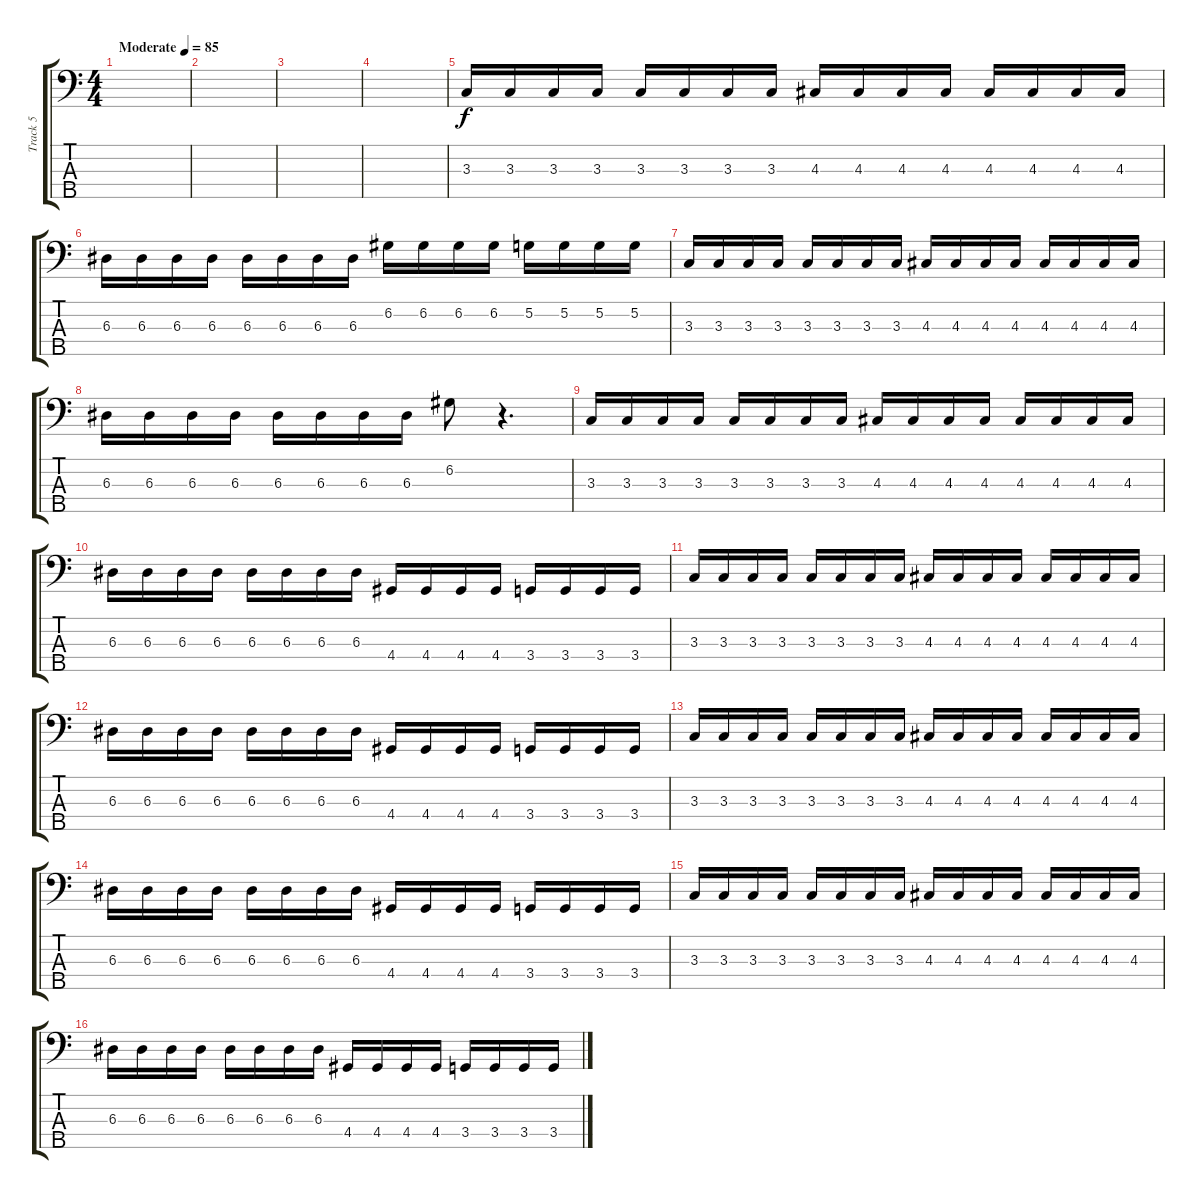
\track ("Track 5" "Track 5") {instrument electricbassfinger bank 255}
\staff {score tabs}
\tuning (G2 D2 A1 E1 B0) {hide}
\ts (4 4)
\tempo (85 "Moderate")
\clef f4
\ks c
|
|
|
|
3.3.16 3.3.16 3.3.16 3.3.16 3.3.16 3.3.16 3.3.16 3.3.16 4.3.16 4.3.16 4.3.16 4.3.16 4.3.16 4.3.16 4.3.16 4.3.16 |
6.3.16 6.3.16 6.3.16 6.3.16 6.3.16 6.3.16 6.3.16 6.3.16 6.2.16 6.2.16 6.2.16 6.2.16 5.2.16 5.2.16 5.2.16 5.2.16 |
3.3.16 3.3.16 3.3.16 3.3.16 3.3.16 3.3.16 3.3.16 3.3.16 4.3.16 4.3.16 4.3.16 4.3.16 4.3.16 4.3.16 4.3.16 4.3.16 |
6.3.16 6.3.16 6.3.16 6.3.16 6.3.16 6.3.16 6.3.16 6.3.16 6.2.8 r.4{d} |
3.3.16 3.3.16 3.3.16 3.3.16 3.3.16 3.3.16 3.3.16 3.3.16 4.3.16 4.3.16 4.3.16 4.3.16 4.3.16 4.3.16 4.3.16 4.3.16 |
6.3.16 6.3.16 6.3.16 6.3.16 6.3.16 6.3.16 6.3.16 6.3.16 4.4.16 4.4.16 4.4.16 4.4.16 3.4.16 3.4.16 3.4.16 3.4.16 |
3.3.16 3.3.16 3.3.16 3.3.16 3.3.16 3.3.16 3.3.16 3.3.16 4.3.16 4.3.16 4.3.16 4.3.16 4.3.16 4.3.16 4.3.16 4.3.16 |
6.3.16 6.3.16 6.3.16 6.3.16 6.3.16 6.3.16 6.3.16 6.3.16 4.4.16 4.4.16 4.4.16 4.4.16 3.4.16 3.4.16 3.4.16 3.4.16 |
3.3.16 3.3.16 3.3.16 3.3.16 3.3.16 3.3.16 3.3.16 3.3.16 4.3.16 4.3.16 4.3.16 4.3.16 4.3.16 4.3.16 4.3.16 4.3.16 |
6.3.16 6.3.16 6.3.16 6.3.16 6.3.16 6.3.16 6.3.16 6.3.16 4.4.16 4.4.16 4.4.16 4.4.16 3.4.16 3.4.16 3.4.16 3.4.16 |
3.3.16 3.3.16 3.3.16 3.3.16 3.3.16 3.3.16 3.3.16 3.3.16 4.3.16 4.3.16 4.3.16 4.3.16 4.3.16 4.3.16 4.3.16 4.3.16 |
6.3.16 6.3.16 6.3.16 6.3.16 6.3.16 6.3.16 6.3.16 6.3.16 4.4.16 4.4.16 4.4.16 4.4.16 3.4.16 3.4.16 3.4.16 3.4.16
